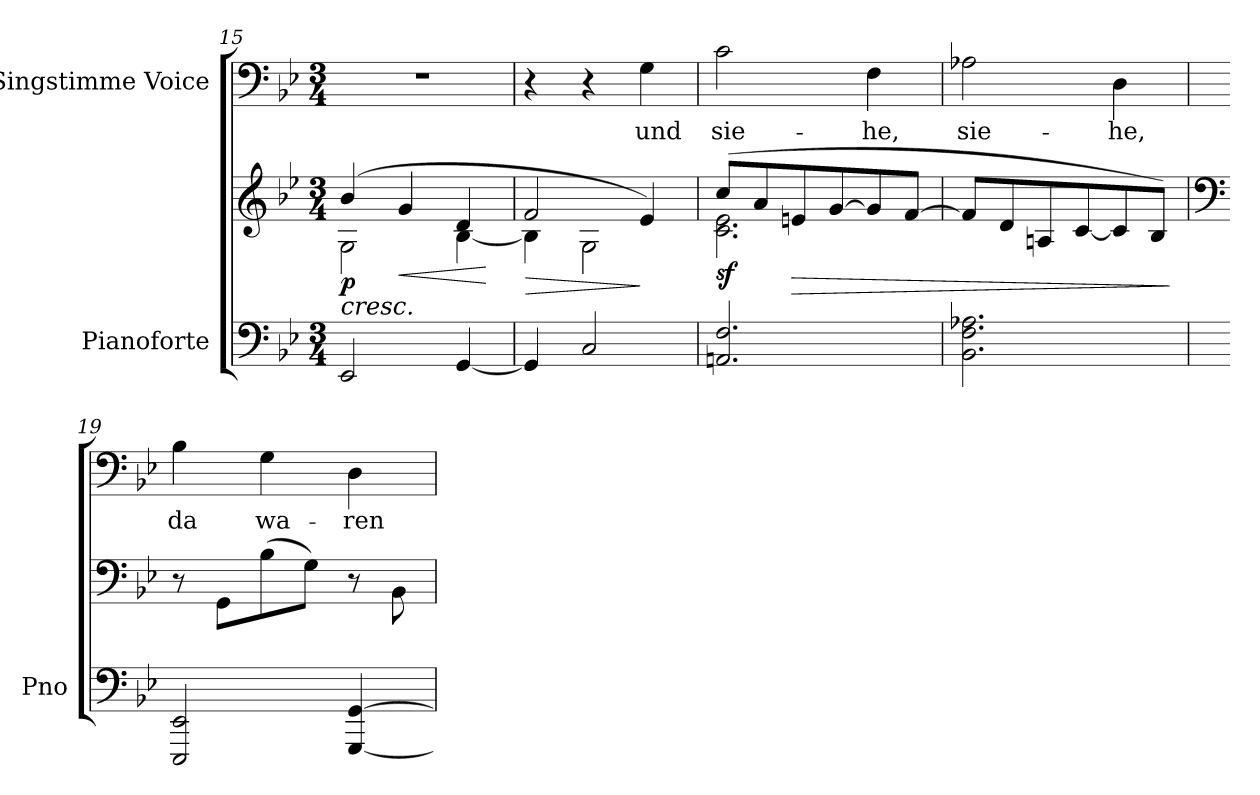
**kern	**kern	**dynam	**kern	**text
*part2	*part2	*part2	*part1	*part1
*staff3	*staff2	*staff2/3	*staff1	*staff1
*I"Pianoforte	*	*	*I"Singstimme Voice	*
*I'Pno	*	*	*	*
*clefF4	*clefG2	*	*clefF4	*
*k[b-e-]	*k[b-e-]	*	*k[b-e-]	*
*M3/4	*M3/4	*	*M3/4	*
=15	=15	=15	=15	=15
!	!	!LO:HP:b	!	!
*	*^	*	*	*
!	!	!	!LO:DY:n=1:b	!	!
2EE-/	(4b-/	2G\	< p	2.r	.
!	!	!	!LO:HP:b	!	!
.	4g/	.	<	.	.
[4GG/	4d/	[4B-\	.	.	.
*	*v	*v	*	*	*
.	.	[	.	.
=16	=16	=16	=16	=16
!	!	!LO:HP:b	!	!
*	*^	*	*	*
4GG/]	2f/	4B-\]	>	4r	.
2C/	.	2G\	.	4r	.
!	!	!	!	!	!LO:LY:b
.	4e-/)	.	]	4G\	und
*	*v	*v	*	*	*
.	.	[	.	.
=17	=17	=17	=17	=17
*	*^	*	*	*
!	!	!	!LO:DY:b	!	!LO:LY:b
2.AAn/ 2.F/	(8cc/L	2.c\ 2.e-\	sf	2c\	sie-
.	8a/	.	.	.	.
!	!	!	!LO:HP:b	!	!
.	8en/	.	>	.	.
.	[8g/	.	.	.	.
!	!	!	!	!	!LO:LY:b
.	8g/]	.	.	4F\	-he,
.	[8f/J	.	.	.	.
*	*v	*v	*	*	*
!!LO:LB:g=z
=18	=18	=18	=18	=18
!	!	!	!	!LO:LY:b
2.BB-\ 2.F\ 2.A-X\	8f/L]	.	2A-X\	sie-
.	8d/	.	.	.
.	8An/	.	.	.
.	[8c/	.	.	.
!	!	!	!	!LO:LY:b
.	8c/]	.	4D\	-he,
.	8B-/J)	.	.	.
.	.	]	.	.
!!LO:LB:g=z
=19	=19	=19	=19	=19
*	*clefF4	*	*	*
!	!	!	!	!LO:LY:b
2EEE-/ 2EE-/	8r	.	4B-\	da
.	8GG\L	.	.	.
!	!	!	!	!LO:LY:b
.	(8B-\	.	4G\	wa-
.	8G\J)	.	.	.
!	!	!	!	!LO:LY:b
[4GGG/ [4GG/	8r	.	4D\	-ren
.	8BB-\L	.	.	.
=	=	=	=	=
*-	*-	*-	*-	*-
